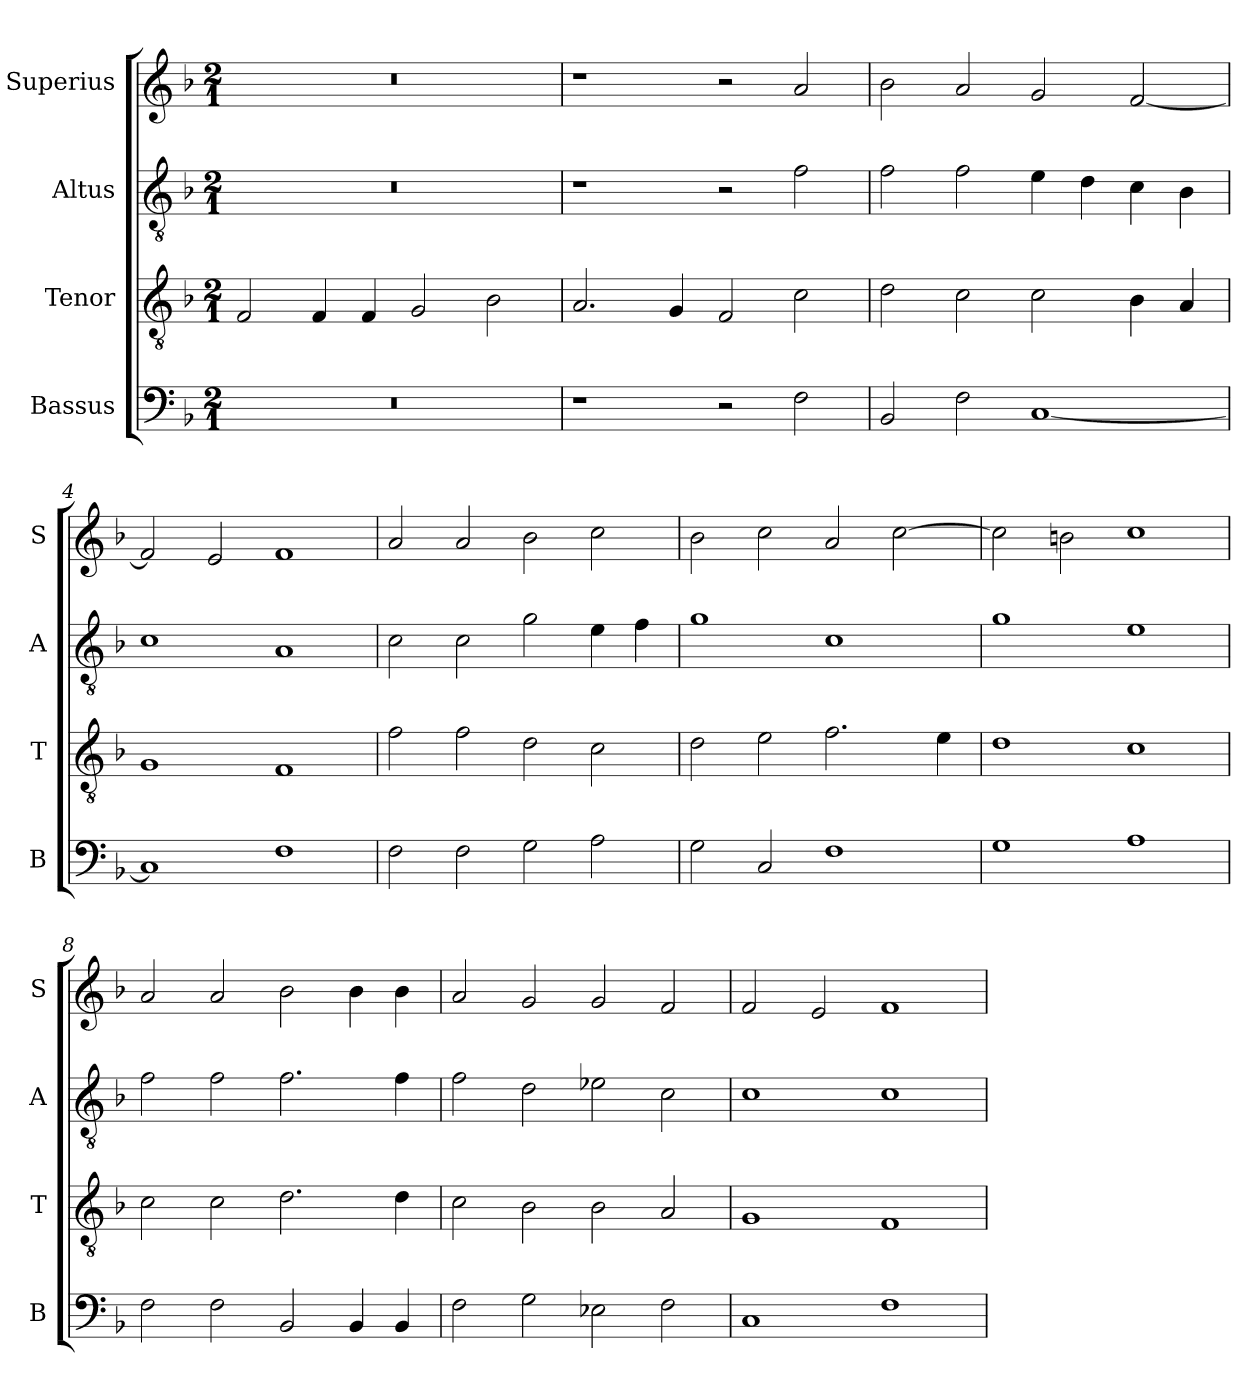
**kern	**kern	**kern	**kern
*part4	*part3	*part2	*part1
*staff4	*staff3	*staff2	*staff1
*I"Bassus	*I"Tenor	*I"Altus	*I"Superius
*I'B	*I'T	*I'A	*I'S
*clefF4	*clefGv2	*clefGv2	*clefG2
*k[b-]	*k[b-]	*k[b-]	*k[b-]
*F:	*F:	*F:	*F:
*M2/1	*M2/1	*M2/1	*M2/1
=1	=1	=1	=1
0r	2F	0r	0r
.	4F	.	.
.	4F	.	.
.	2G	.	.
.	2B-	.	.
=2	=2	=2	=2
1r	2.A	1r	1r
.	4G	.	.
2r	2F	2r	2r
2F	2c	2f	2a
=3	=3	=3	=3
2BB-	2d	2f	2b-
2F	2c	2f	2a
[1C	2c	4e	2g
.	.	4d	.
.	4B-	4c	[2f
.	4A	4B-	.
=4	=4	=4	=4
1C]	1G	1c	2f]
.	.	.	2e
1F	1F	1A	1f
=5	=5	=5	=5
2F	2f	2c	2a
2F	2f	2c	2a
2G	2d	2g	2b-
2A	2c	4e	2cc
.	.	4f	.
=6	=6	=6	=6
2G	2d	1g	2b-
2C	2e	.	2cc
1F	2.f	1c	2a
.	.	.	[2cc
.	4e	.	.
=7	=7	=7	=7
1G	1d	1g	2cc]
.	.	.	2bn
1A	1c	1e	1cc
=8	=8	=8	=8
2F	2c	2f	2a
2F	2c	2f	2a
2BB-	2.d	2.f	2b-
4BB-	.	.	4b-
4BB-	4d	4f	4b-
=9	=9	=9	=9
2F	2c	2f	2a
2G	2B-	2d	2g
2E-X	2B-	2e-X	2g
2F	2A	2c	2f
=10	=10	=10	=10
1C	1G	1c	2f
.	.	.	2e
1F	1F	1c	1f
=	=	=	=
*-	*-	*-	*-
